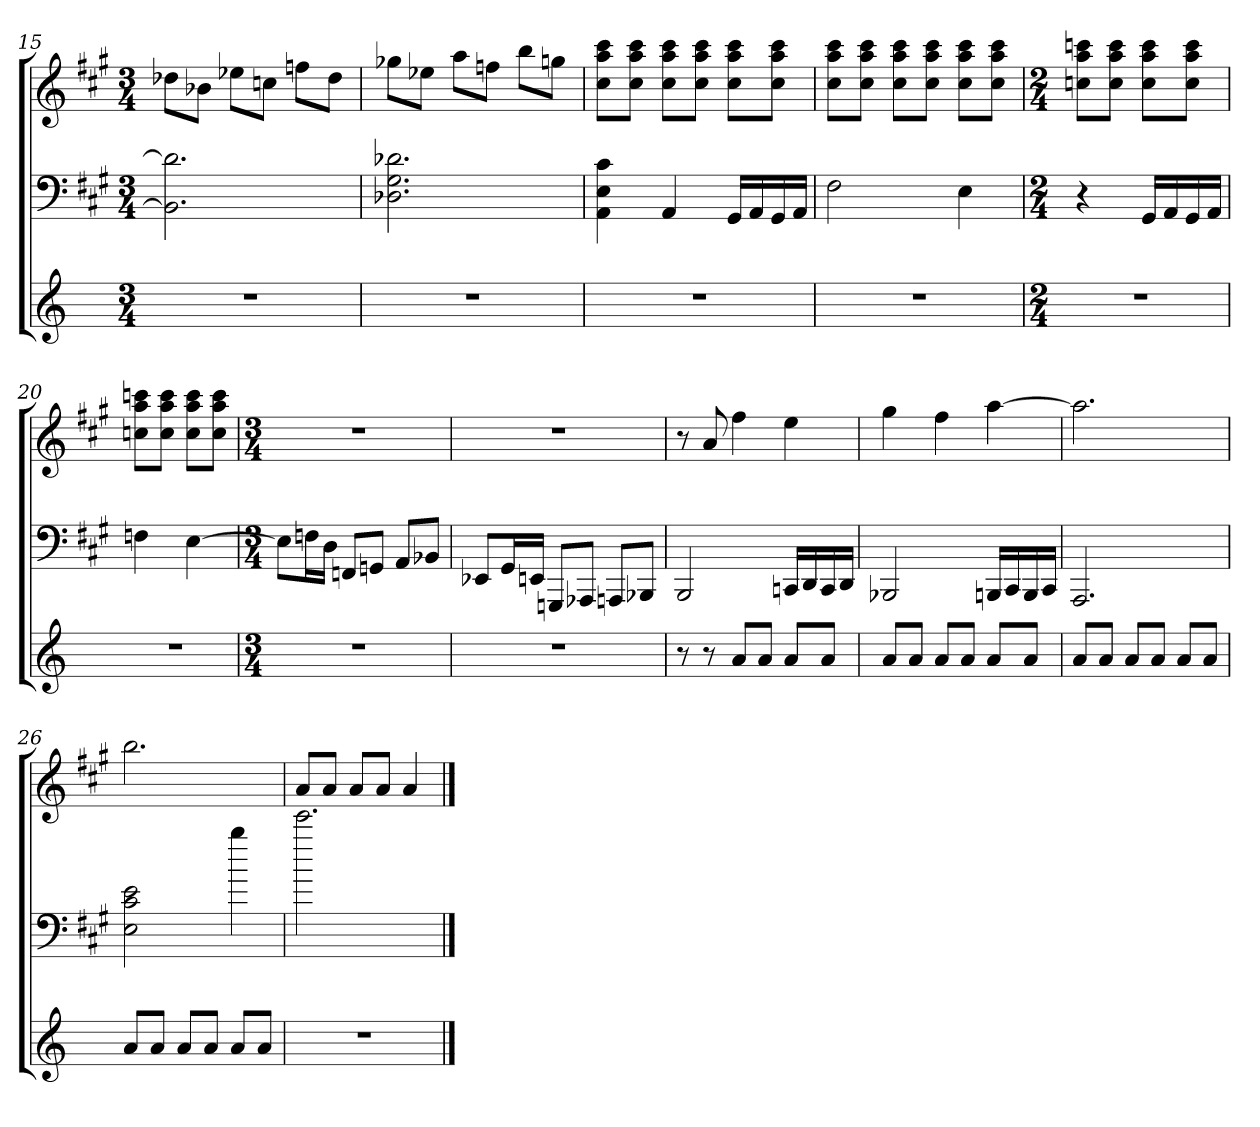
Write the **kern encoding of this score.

**kern	**kern	**kern
*part3	*part2	*part1
*staff3	*staff2	*staff1
*clefG2	*clefF4	*clefG2
*k[]	*k[f#c#g#]	*k[f#c#g#]
*	*A:	*A:
*M3/4	*M3/4	*M3/4
=15	=15	=15
2.r	2.BB-]\ 2.d-]\	8dd-X\L
.	.	8b-X\J
.	.	8ee-X\L
.	.	8ccn\J
.	.	8ffn\L
.	.	8dd-\J
=16	=16	=16
2.r	2.D-X\ 2.G#\ 2.d-X\	8gg-X\L
.	.	8ee-X\J
.	.	8aa\L
.	.	8ffn\J
.	.	8bb\L
.	.	8ggn\J
=17	=17	=17
2.r	4AA\ 4E\ 4c#\	8cc#\ 8aa\ 8ccc#\L
.	.	8cc#\ 8aa\ 8ccc#\J
.	4AA/	8cc#\ 8aa\ 8ccc#\L
.	.	8cc#\ 8aa\ 8ccc#\J
.	16GG#/LL	8cc#\ 8aa\ 8ccc#\L
.	16AA/	.
.	16GG#/	8cc#\ 8aa\ 8ccc#\J
.	16AA/JJ	.
=18	=18	=18
2.r	2F#\	8cc#\ 8aa\ 8ccc#\L
.	.	8cc#\ 8aa\ 8ccc#\J
.	.	8cc#\ 8aa\ 8ccc#\L
.	.	8cc#\ 8aa\ 8ccc#\J
.	4E\	8cc#\ 8aa\ 8ccc#\L
.	.	8cc#\ 8aa\ 8ccc#\J
=19	=19	=19
*M2/4	*M2/4	*M2/4
2r	4r	8ccn\ 8aa\ 8cccn\L
.	.	8cc\ 8aa\ 8ccc\J
.	16GG#/LL	8cc\ 8aa\ 8ccc\L
.	16AA/	.
.	16GG#/	8cc\ 8aa\ 8ccc\J
.	16AA/JJ	.
=20	=20	=20
2r	4Fn\	8ccn\ 8aa\ 8cccn\L
.	.	8cc\ 8aa\ 8ccc\J
.	[4E\	8cc\ 8aa\ 8ccc\L
.	.	8cc\ 8aa\ 8ccc\J
=21	=21	=21
*M3/4	*M3/4	*M3/4
2.r	8E\L]	2.r
.	16Fn\L	.
.	16D\JJ	.
.	8FFn/L	.
.	8GGn/J	.
.	8AA/L	.
.	8BB-X/J	.
=22	=22	=22
2.r	8EE-X/L	2.r
.	16GG#/L	.
.	16EEn/JJ	.
.	8GGGn/L	.
.	8AAA-X/J	.
.	8AAAn/L	.
.	8BBB-X/J	.
=23	=23	=23
8r	2BBB/	8r
8r	.	8a/
8a/L	.	4ff#\
8a/J	.	.
8a/L	16CCn/LL	4ee\
.	16DD/	.
8a/J	16CC/	.
.	16DD/JJ	.
=24	=24	=24
8a/L	2BBB-X/	4gg#\
8a/J	.	.
8a/L	.	4ff#\
8a/J	.	.
8a/L	16BBBn/LL	[4aa\
.	16CC#/	.
8a/J	16BBB/	.
.	16CC#/JJ	.
=25	=25	=25
8a/L	2.AAA/	2.aa\]
8a/J	.	.
8a/L	.	.
8a/J	.	.
8a/L	.	.
8a/J	.	.
=26	=26	=26
8a/L	2E\ 2c#\ 2e\	2.bb\
8a/J	.	.
8a/L	.	.
8a/J	.	.
8a/L	4bb\	.
8a/J	.	.
=27	=27	=27
2.r	2.eee\	8a/L
.	.	8a/J
.	.	8a/L
.	.	8a/J
.	.	4a/
==	==	==
*-	*-	*-
